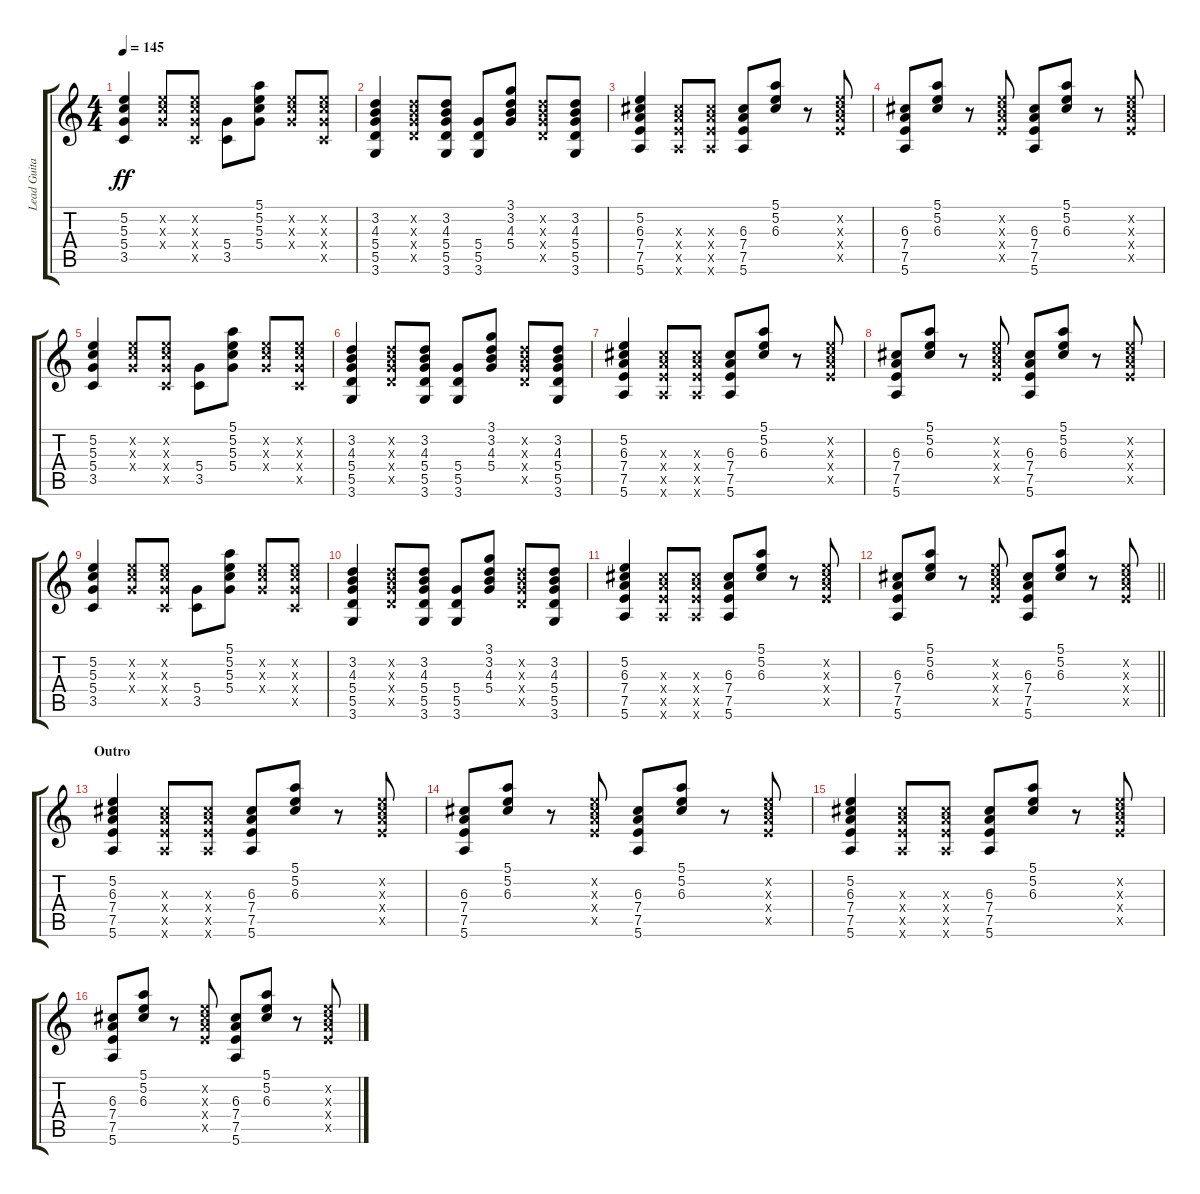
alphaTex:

\track ("Lead Guitar - Chingy Clean" "Lead Guita") {instrument electricguitarclean}
\staff {score tabs}
\tuning (E4 B3 G3 D3 A2 E2) {hide}
\ts (4 4)
\tempo 145
\clef g2
\ks c
(5.2 5.3 5.4 3.5).4{dy ff} (5.2{x} 5.3{x} 5.4{x}).8 (5.2{x} 5.3{x} 5.4{x} 3.5{x}).8 (5.4 3.5).8 (5.1 5.2 5.3 5.4).8 (5.2{x} 5.3{x} 5.4{x}).8 (5.2{x} 5.3{x} 5.4{x} 3.5{x}).8 |
(3.2 4.3 5.4 5.5 3.6).4 (3.2{x} 4.3{x} 5.4{x} 5.5{x}).8 (3.2 4.3 5.4 5.5 3.6).8 (5.4 5.5 3.6).8 (3.1 3.2 4.3 5.4).8 (3.2{x} 4.3{x} 5.4{x} 5.5{x}).8 (3.2 4.3 5.4 5.5 3.6).8 |
(5.2 6.3 7.4 7.5 5.6).4 (6.3{x} 7.4{x} 7.5{x} 5.6{x}).8 (6.3{x} 7.4{x} 7.5{x} 5.6{x}).8 (6.3 7.4 7.5 5.6).8 (5.1 5.2 6.3).8 r.8 (5.2{x} 6.3{x} 7.4{x} 7.5{x}).8 |
(6.3 7.4 7.5 5.6).8 (5.1 5.2 6.3).8 r.8 (5.2{x} 6.3{x} 7.4{x} 7.5{x}).8 (6.3 7.4 7.5 5.6).8 (5.1 5.2 6.3).8 r.8 (5.2{x} 6.3{x} 7.4{x} 7.5{x}).8 |
(5.2 5.3 5.4 3.5).4 (5.2{x} 5.3{x} 5.4{x}).8 (5.2{x} 5.3{x} 5.4{x} 3.5{x}).8 (5.4 3.5).8 (5.1 5.2 5.3 5.4).8 (5.2{x} 5.3{x} 5.4{x}).8 (5.2{x} 5.3{x} 5.4{x} 3.5{x}).8 |
(3.2 4.3 5.4 5.5 3.6).4 (3.2{x} 4.3{x} 5.4{x} 5.5{x}).8 (3.2 4.3 5.4 5.5 3.6).8 (5.4 5.5 3.6).8 (3.1 3.2 4.3 5.4).8 (3.2{x} 4.3{x} 5.4{x} 5.5{x}).8 (3.2 4.3 5.4 5.5 3.6).8 |
(5.2 6.3 7.4 7.5 5.6).4 (6.3{x} 7.4{x} 7.5{x} 5.6{x}).8 (6.3{x} 7.4{x} 7.5{x} 5.6{x}).8 (6.3 7.4 7.5 5.6).8 (5.1 5.2 6.3).8 r.8 (5.2{x} 6.3{x} 7.4{x} 7.5{x}).8 |
(6.3 7.4 7.5 5.6).8 (5.1 5.2 6.3).8 r.8 (5.2{x} 6.3{x} 7.4{x} 7.5{x}).8 (6.3 7.4 7.5 5.6).8 (5.1 5.2 6.3).8 r.8 (5.2{x} 6.3{x} 7.4{x} 7.5{x}).8 |
(5.2 5.3 5.4 3.5).4 (5.2{x} 5.3{x} 5.4{x}).8 (5.2{x} 5.3{x} 5.4{x} 3.5{x}).8 (5.4 3.5).8 (5.1 5.2 5.3 5.4).8 (5.2{x} 5.3{x} 5.4{x}).8 (5.2{x} 5.3{x} 5.4{x} 3.5{x}).8 |
(3.2 4.3 5.4 5.5 3.6).4 (3.2{x} 4.3{x} 5.4{x} 5.5{x}).8 (3.2 4.3 5.4 5.5 3.6).8 (5.4 5.5 3.6).8 (3.1 3.2 4.3 5.4).8 (3.2{x} 4.3{x} 5.4{x} 5.5{x}).8 (3.2 4.3 5.4 5.5 3.6).8 |
(5.2 6.3 7.4 7.5 5.6).4 (6.3{x} 7.4{x} 7.5{x} 5.6{x}).8 (6.3{x} 7.4{x} 7.5{x} 5.6{x}).8 (6.3 7.4 7.5 5.6).8 (5.1 5.2 6.3).8 r.8 (5.2{x} 6.3{x} 7.4{x} 7.5{x}).8 |
\barLineRight lightlight
(6.3 7.4 7.5 5.6).8 (5.1 5.2 6.3).8 r.8 (5.2{x} 6.3{x} 7.4{x} 7.5{x}).8 (6.3 7.4 7.5 5.6).8 (5.1 5.2 6.3).8 r.8 (5.2{x} 6.3{x} 7.4{x} 7.5{x}).8 |
\section ("" "Outro")
(5.2 6.3 7.4 7.5 5.6).4 (6.3{x} 7.4{x} 7.5{x} 5.6{x}).8 (6.3{x} 7.4{x} 7.5{x} 5.6{x}).8 (6.3 7.4 7.5 5.6).8 (5.1 5.2 6.3).8 r.8 (5.2{x} 6.3{x} 7.4{x} 7.5{x}).8 |
(6.3 7.4 7.5 5.6).8 (5.1 5.2 6.3).8 r.8 (5.2{x} 6.3{x} 7.4{x} 7.5{x}).8 (6.3 7.4 7.5 5.6).8 (5.1 5.2 6.3).8 r.8 (5.2{x} 6.3{x} 7.4{x} 7.5{x}).8 |
(5.2 6.3 7.4 7.5 5.6).4 (6.3{x} 7.4{x} 7.5{x} 5.6{x}).8 (6.3{x} 7.4{x} 7.5{x} 5.6{x}).8 (6.3 7.4 7.5 5.6).8 (5.1 5.2 6.3).8 r.8 (5.2{x} 6.3{x} 7.4{x} 7.5{x}).8 |
(6.3 7.4 7.5 5.6).8 (5.1 5.2 6.3).8 r.8 (5.2{x} 6.3{x} 7.4{x} 7.5{x}).8 (6.3 7.4 7.5 5.6).8 (5.1 5.2 6.3).8 r.8 (5.2{x} 6.3{x} 7.4{x} 7.5{x}).8
